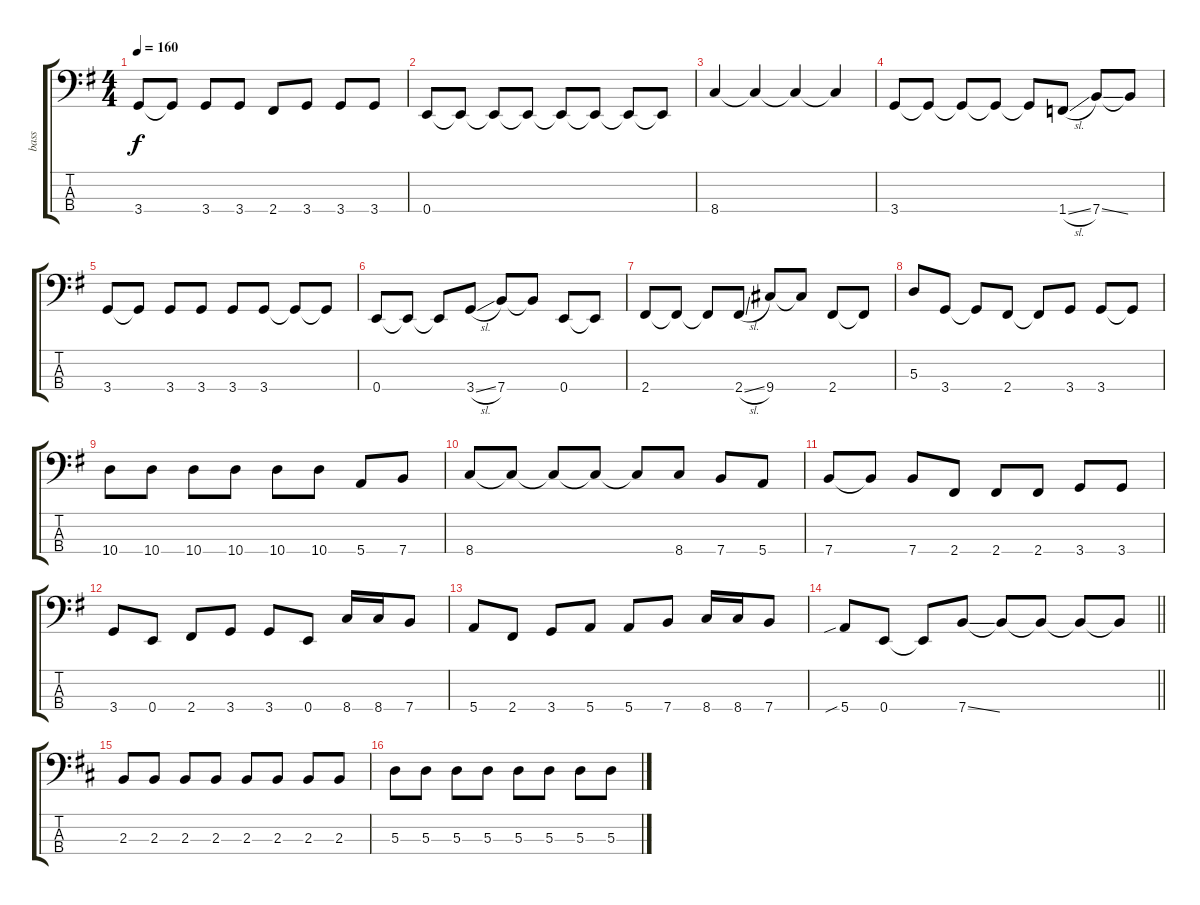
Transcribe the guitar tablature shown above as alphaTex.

\track ("bass" "bass") {instrument acousticguitarnylon}
\staff {score tabs}
\tuning (G2 D2 A1 E1) {hide}
\ts (4 4)
\tempo 160
\clef f4
\ks g
3.4.8{dy f} 3.4{t}.8 3.4.8 3.4.8 2.4.8 3.4.8 3.4.8 3.4.8 |
0.4.8 0.4{t}.8 0.4{t}.8 0.4{t}.8 0.4{t}.8 0.4{t}.8 0.4{t}.8 0.4{t}.8 |
8.4.4 8.4{t}.4 8.4{t}.4 8.4{t}.4 |
3.4.8 3.4{t}.8 3.4{t}.8 3.4{t}.8 3.4{t}.8 1.4{sl}.8 7.4{ss}.8 7.4{t}.8 |
3.4.8 3.4{t}.8 3.4.8 3.4.8 3.4.8 3.4.8 3.4{t}.8 3.4{t}.8 |
0.4.8 0.4{t}.8 0.4{t}.8 3.4{sl}.8 7.4.8 7.4{t}.8 0.4.8 0.4{t}.8 |
2.4.8 2.4{t}.8 2.4{t}.8 2.4{sl}.8 9.4.8 9.4{t}.8 2.4.8 2.4{t}.8 |
5.3.8 3.4.8 3.4{t}.8 2.4.8 2.4{t}.8 3.4.8 3.4.8 3.4{t}.8 |
10.4.8 10.4.8 10.4.8 10.4.8 10.4.8 10.4.8 5.4.8 7.4.8 |
8.4.8 8.4{t}.8 8.4{t}.8 8.4{t}.8 8.4{t}.8 8.4.8 7.4.8 5.4.8 |
7.4.8 7.4{t}.8 7.4.8 2.4.8 2.4.8 2.4.8 3.4.8 3.4.8 |
3.4.8 0.4.8 2.4.8 3.4.8 3.4.8 0.4.8 8.4.16 8.4.16 7.4.8 |
5.4.8 2.4.8 3.4.8 5.4.8 5.4.8 7.4.8 8.4.16 8.4.16 7.4.8 |
\barLineRight lightlight
5.4{sib}.8 0.4.8 0.4{t}.8 7.4{ss}.8 7.4{t}.8 7.4{t}.8 7.4{t}.8 7.4{t}.8 |
\ks d
2.3.8 2.3.8 2.3.8 2.3.8 2.3.8 2.3.8 2.3.8 2.3.8 |
5.3.8 5.3.8 5.3.8 5.3.8 5.3.8 5.3.8 5.3.8 5.3.8
